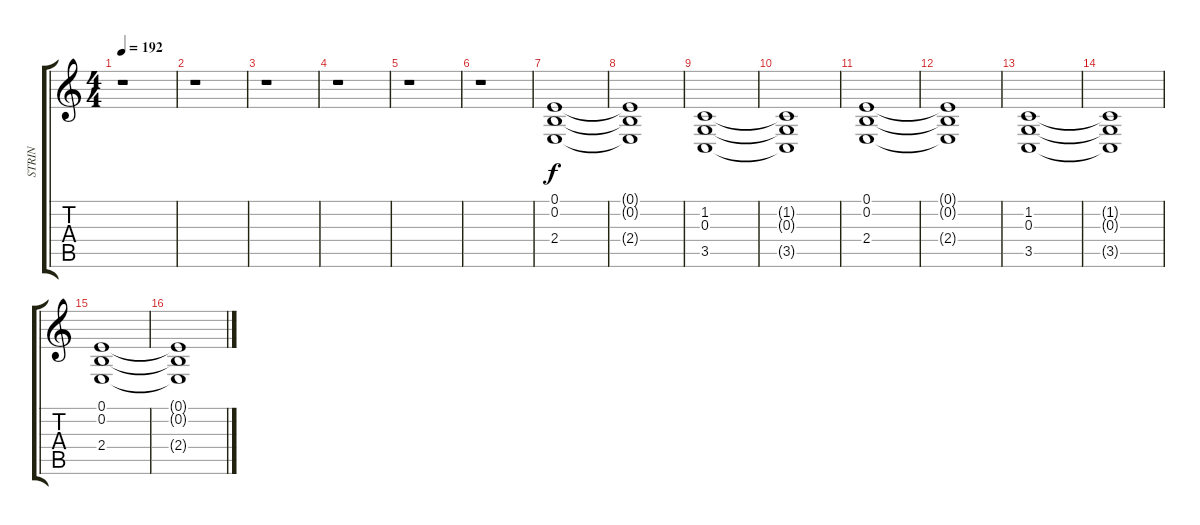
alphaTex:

\track ("     STRING ENSEMBLE" "     STRIN") {instrument stringensemble2}
\staff {score tabs}
\tuning (E4 B3 G3 D3 A2 E2) {hide}
\ts (4 4)
\tempo 192
\clef g2
\ks c
r.1{dy f} |
r.1 |
r.1 |
r.1 |
r.1 |
r.1 |
(0.1 0.2 2.4).1 |
(0.1{t} 0.2{t} 2.4{t}).1 |
(1.2 0.3 3.5).1 |
(1.2{t} 0.3{t} 3.5{t}).1 |
(0.1 0.2 2.4).1 |
(0.1{t} 0.2{t} 2.4{t}).1 |
(1.2 0.3 3.5).1 |
(1.2{t} 0.3{t} 3.5{t}).1 |
(0.1 0.2 2.4).1 |
(0.1{t} 0.2{t} 2.4{t}).1
